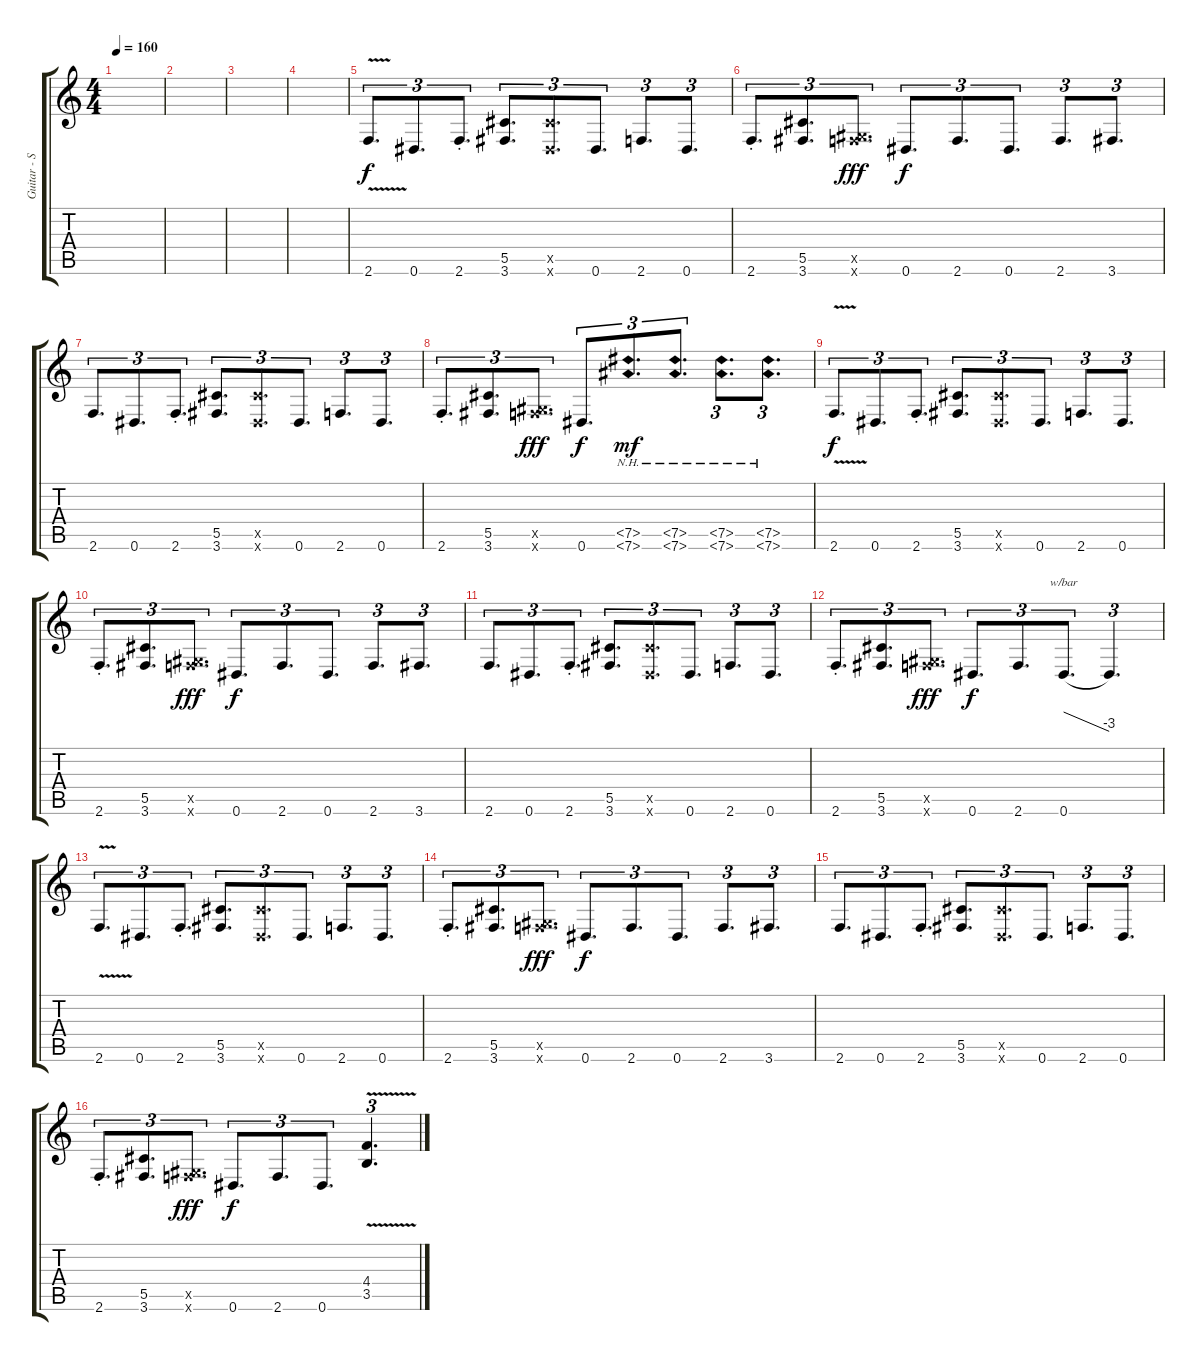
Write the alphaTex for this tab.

\track ("Guitar - Solo (Outro)" "Guitar - S") {instrument distortionguitar}
\staff {score tabs}
\tuning (Eb4 Bb3 Gb3 Db3 Ab2 Eb2) {hide}
\ts (4 4)
\tempo 160
\clef g2
\ks c
|
|
|
|
\section ("" "")
2.6{v}.8{d tu (3 2)} 0.6.8{d tu (3 2)} 2.6{st}.8{d tu (3 2)} (5.5 3.6).8{d tu (3 2)} (5.5{x} 0.6{x}).8{d tu (3 2)} 0.6.8{d tu (3 2)} 2.6.8{d tu (3 2)} 0.6.8{d tu (3 2)} |
2.6{st}.8{d tu (3 2)} (5.5 3.6).8{d tu (3 2)} (0.5{x} 2.6{x}).8{d tu (3 2) dy fff} 0.6.8{d tu (3 2) dy f} 2.6.8{d tu (3 2)} 0.6.8{d tu (3 2)} 2.6.8{d tu (3 2)} 3.6.8{d tu (3 2)} |
2.6.8{d tu (3 2)} 0.6.8{d tu (3 2)} 2.6{st}.8{d tu (3 2)} (5.5 3.6).8{d tu (3 2)} (5.5{x} 0.6{x}).8{d tu (3 2)} 0.6.8{d tu (3 2)} 2.6.8{d tu (3 2)} 0.6.8{d tu (3 2)} |
2.6{st}.8{d tu (3 2)} (5.5 3.6).8{d tu (3 2)} (0.5{x} 2.6{x}).8{d tu (3 2) dy fff} 0.6.8{d tu (3 2) dy f} (7.5{nh} 7.6{nh}).8{d tu (3 2) dy mf} (7.5{nh} 7.6{nh}).8{d tu (3 2)} (7.5{nh} 7.6{nh}).8{d tu (3 2)} (7.5{nh} 7.6{nh}).8{d tu (3 2)} |
2.6{v}.8{d tu (3 2) dy f} 0.6.8{d tu (3 2)} 2.6{st}.8{d tu (3 2)} (5.5 3.6).8{d tu (3 2)} (5.5{x} 0.6{x}).8{d tu (3 2)} 0.6.8{d tu (3 2)} 2.6.8{d tu (3 2)} 0.6.8{d tu (3 2)} |
2.6{st}.8{d tu (3 2)} (5.5 3.6).8{d tu (3 2)} (0.5{x} 2.6{x}).8{d tu (3 2) dy fff} 0.6.8{d tu (3 2) dy f} 2.6.8{d tu (3 2)} 0.6.8{d tu (3 2)} 2.6.8{d tu (3 2)} 3.6.8{d tu (3 2)} |
2.6.8{d tu (3 2)} 0.6.8{d tu (3 2)} 2.6{st}.8{d tu (3 2)} (5.5 3.6).8{d tu (3 2)} (5.5{x} 0.6{x}).8{d tu (3 2)} 0.6.8{d tu (3 2)} 2.6.8{d tu (3 2)} 0.6.8{d tu (3 2)} |
2.6{st}.8{d tu (3 2)} (5.5 3.6).8{d tu (3 2)} (0.5{x} 2.6{x}).8{d tu (3 2) dy fff} 0.6.8{d tu (3 2) dy f} 2.6.8{d tu (3 2)} 0.6.8{d tu (3 2) tbe (dive default 0 0 60 -12)} 0.6{t}.4{d tu (3 2)} |
2.6{v}.8{d tu (3 2)} 0.6.8{d tu (3 2)} 2.6{st}.8{d tu (3 2)} (5.5 3.6).8{d tu (3 2)} (5.5{x} 0.6{x}).8{d tu (3 2)} 0.6.8{d tu (3 2)} 2.6.8{d tu (3 2)} 0.6.8{d tu (3 2)} |
2.6{st}.8{d tu (3 2)} (5.5 3.6).8{d tu (3 2)} (0.5{x} 2.6{x}).8{d tu (3 2) dy fff} 0.6.8{d tu (3 2) dy f} 2.6.8{d tu (3 2)} 0.6.8{d tu (3 2)} 2.6.8{d tu (3 2)} 3.6.8{d tu (3 2)} |
2.6.8{d tu (3 2)} 0.6.8{d tu (3 2)} 2.6{st}.8{d tu (3 2)} (5.5 3.6).8{d tu (3 2)} (5.5{x} 0.6{x}).8{d tu (3 2)} 0.6.8{d tu (3 2)} 2.6.8{d tu (3 2)} 0.6.8{d tu (3 2)} |
2.6{st}.8{d tu (3 2)} (5.5 3.6).8{d tu (3 2)} (0.5{x} 2.6{x}).8{d tu (3 2) dy fff} 0.6.8{d tu (3 2) dy f} 2.6.8{d tu (3 2)} 0.6.8{d tu (3 2)} (4.4{v} 3.5).4{d tu (3 2)}
